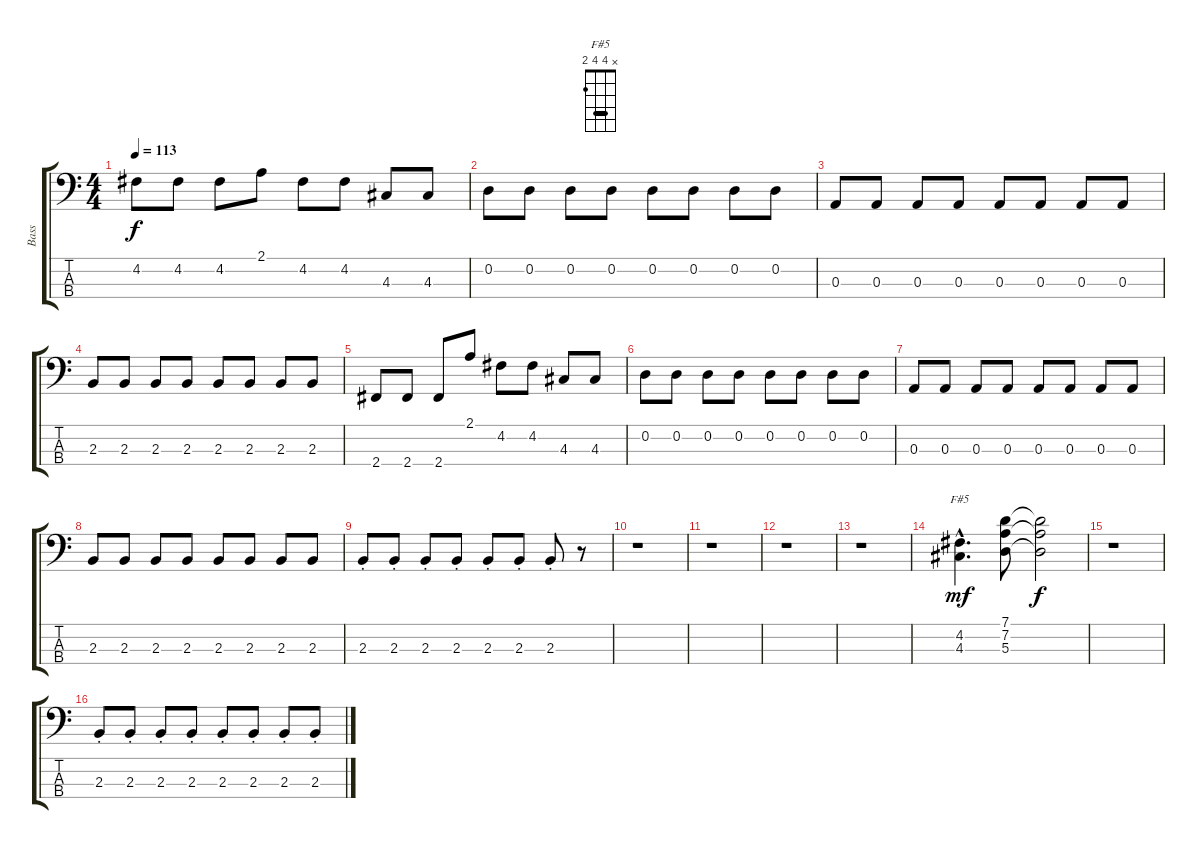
\track ("Bass" "Bass") {instrument electricbassfinger}
\staff {score tabs}
\tuning (G2 D2 A1 E1) {hide}
\chord ("F#5" x 4 4 2) {barre 4}
\ts (4 4)
\tempo 113
\clef f4
\ks c
4.2.8{dy f} 4.2.8 4.2.8 2.1.8 4.2.8 4.2.8 4.3.8 4.3.8 |
0.2.8 0.2.8 0.2.8 0.2.8 0.2.8 0.2.8 0.2.8 0.2.8 |
0.3.8 0.3.8 0.3.8 0.3.8 0.3.8 0.3.8 0.3.8 0.3.8 |
2.3.8 2.3.8 2.3.8 2.3.8 2.3.8 2.3.8 2.3.8 2.3.8 |
2.4.8 2.4.8 2.4.8 2.1.8 4.2.8 4.2.8 4.3.8 4.3.8 |
0.2.8 0.2.8 0.2.8 0.2.8 0.2.8 0.2.8 0.2.8 0.2.8 |
0.3.8 0.3.8 0.3.8 0.3.8 0.3.8 0.3.8 0.3.8 0.3.8 |
2.3.8 2.3.8 2.3.8 2.3.8 2.3.8 2.3.8 2.3.8 2.3.8 |
2.3{st}.8 2.3{st}.8 2.3{st}.8 2.3{st}.8 2.3{st}.8 2.3{st}.8 2.3{st}.8 r.8 |
r.1 |
r.1 |
r.1 |
r.1 |
(4.2{hac} 4.3{hac}).4{d ch "F#5" dy mf} (7.1 7.2 5.3).8 (7.1{t} 7.2{t} 5.3{t}).2{dy f} |
r.1 |
2.3{st}.8 2.3{st}.8 2.3{st}.8 2.3{st}.8 2.3{st}.8 2.3{st}.8 2.3{st}.8 2.3{st}.8
